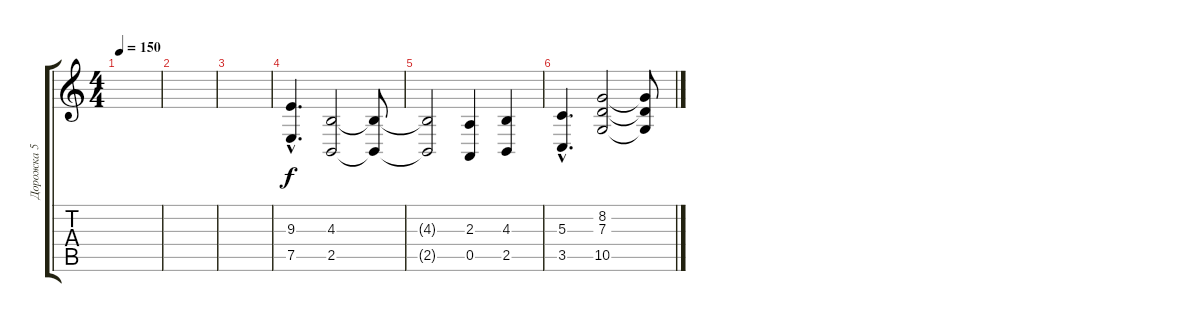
\track ("Дорожка 5" "Дорожка 5") {instrument seashore}
\staff {score tabs}
\tuning (E4 B3 G3 D3 A2 E2) {hide}
\ts (4 4)
\tempo 150
\clef g2
\ks c
|
|
|
(9.3{hac} 7.5{hac}).4{d instrument choiraahs} (4.3 2.5).2 (4.3{t} 2.5{t}).8 |
(4.3{t} 2.5{t}).2 (2.3 0.5).4 (4.3 2.5).4 |
(5.3{hac} 3.5{hac}).4{d} (8.2 7.3 10.5).2 (8.2{t} 7.3{t} 10.5{t}).8
